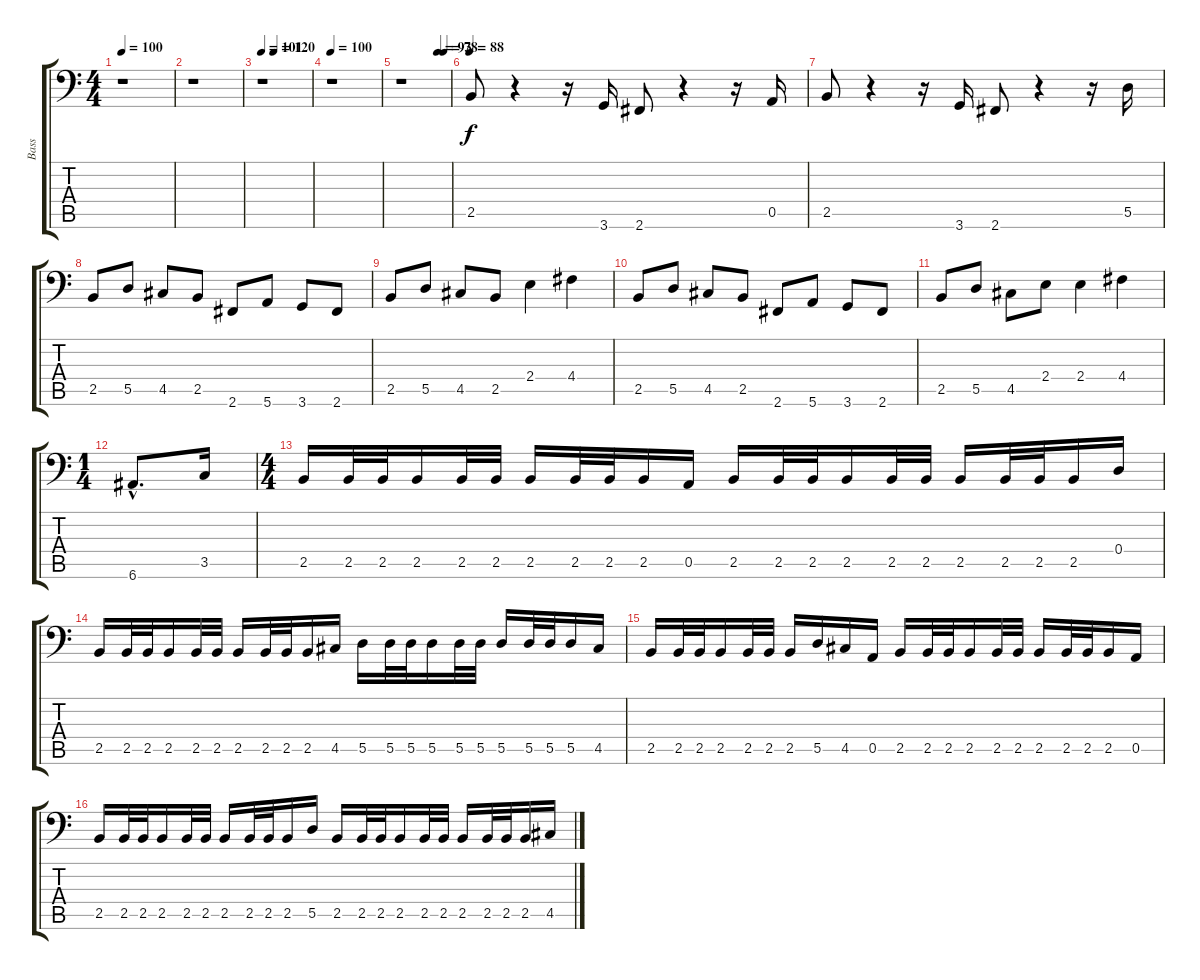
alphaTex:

\track ("Bass" "Bass") {instrument electricbassfinger}
\staff {score tabs}
\tuning (E3 B2 G2 D2 A1 E1) {hide}
\ts (4 4)
\tempo 100
\clef f4
\ks c
r.1{dy f} |
r.1 |
\tempo 101
\tempo (120 0.25)
r.1 |
\tempo 100
r.1 |
\tempo (93 0.75)
\tempo (78 0.875)
r.1 |
\tempo 88
2.5.8 r.4 r.16 3.6.16 2.6.8 r.4 r.16 0.5.16 |
2.5.8 r.4 r.16 3.6.16 2.6.8 r.4 r.16 5.5.16 |
2.5.8 5.5.8 4.5.8 2.5.8 2.6.8 5.6.8 3.6.8 2.6.8 |
2.5.8 5.5.8 4.5.8 2.5.8 2.4.4 4.4.4 |
2.5.8 5.5.8 4.5.8 2.5.8 2.6.8 5.6.8 3.6.8 2.6.8 |
2.5.8 5.5.8 4.5.8 2.4.8 2.4.4 4.4.4 |
\ts (1 4)
6.6{hac}.8{d} 3.5.16 |
\ts (4 4)
2.5.16 2.5.32 2.5.32 2.5.16 2.5.32 2.5.32 2.5.16 2.5.32 2.5.32 2.5.16 0.5.16 2.5.16 2.5.32 2.5.32 2.5.16 2.5.32 2.5.32 2.5.16 2.5.32 2.5.32 2.5.16 0.4.16 |
2.5.16 2.5.32 2.5.32 2.5.16 2.5.32 2.5.32 2.5.16 2.5.32 2.5.32 2.5.16 4.5.16 5.5.16 5.5.32 5.5.32 5.5.16 5.5.32 5.5.32 5.5.16 5.5.32 5.5.32 5.5.16 4.5.16 |
2.5.16 2.5.32 2.5.32 2.5.16 2.5.32 2.5.32 2.5.16 5.5.16 4.5.16 0.5.16 2.5.16 2.5.32 2.5.32 2.5.16 2.5.32 2.5.32 2.5.16 2.5.32 2.5.32 2.5.16 0.5.16 |
2.5.16 2.5.32 2.5.32 2.5.16 2.5.32 2.5.32 2.5.16 2.5.32 2.5.32 2.5.16 5.5.16 2.5.16 2.5.32 2.5.32 2.5.16 2.5.32 2.5.32 2.5.16 2.5.32 2.5.32 2.5.16 4.5.16
